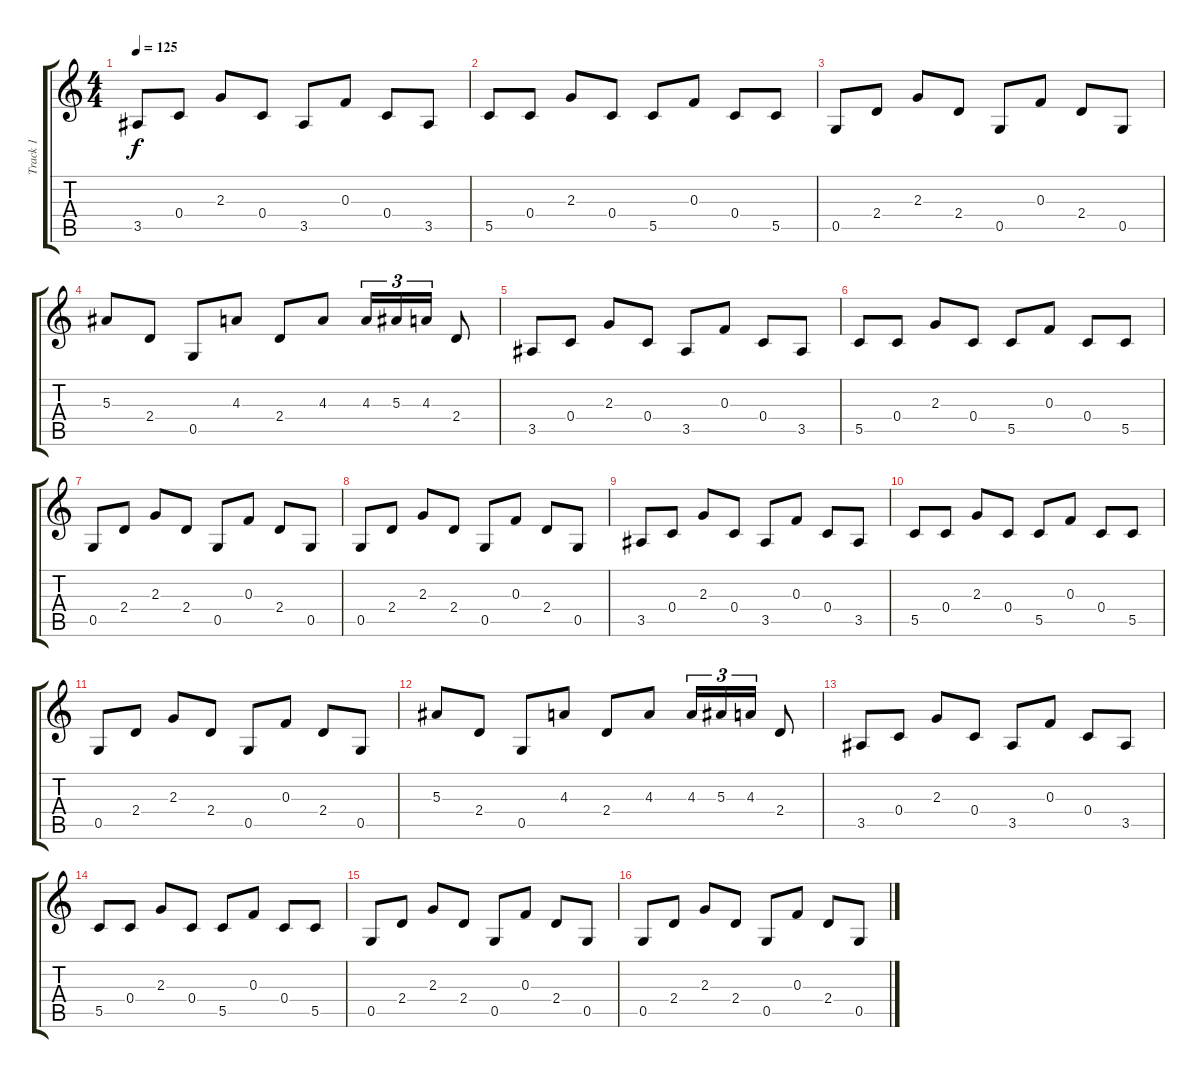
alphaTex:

\track ("Track 1" "Track 1") {instrument acousticguitarsteel}
\staff {score tabs}
\tuning (D4 A3 F3 C3 G2 D2) {hide}
\ts (4 4)
\tempo 125
\clef g2
\ks c
3.5.8{dy f} 0.4.8 2.3.8 0.4.8 3.5.8 0.3.8 0.4.8 3.5.8 |
5.5.8 0.4.8 2.3.8 0.4.8 5.5.8 0.3.8 0.4.8 5.5.8 |
0.5.8 2.4.8 2.3.8 2.4.8 0.5.8 0.3.8 2.4.8 0.5.8 |
5.3.8 2.4.8 0.5.8 4.3.8 2.4.8 4.3.8 4.3.16{tu (3 2)} 5.3.16{tu (3 2)} 4.3.16{tu (3 2)} 2.4.8 |
3.5.8 0.4.8 2.3.8 0.4.8 3.5.8 0.3.8 0.4.8 3.5.8 |
5.5.8 0.4.8 2.3.8 0.4.8 5.5.8 0.3.8 0.4.8 5.5.8 |
0.5.8 2.4.8 2.3.8 2.4.8 0.5.8 0.3.8 2.4.8 0.5.8 |
0.5.8 2.4.8 2.3.8 2.4.8 0.5.8 0.3.8 2.4.8 0.5.8 |
3.5.8 0.4.8 2.3.8 0.4.8 3.5.8 0.3.8 0.4.8 3.5.8 |
5.5.8 0.4.8 2.3.8 0.4.8 5.5.8 0.3.8 0.4.8 5.5.8 |
0.5.8 2.4.8 2.3.8 2.4.8 0.5.8 0.3.8 2.4.8 0.5.8 |
5.3.8 2.4.8 0.5.8 4.3.8 2.4.8 4.3.8 4.3.16{tu (3 2)} 5.3.16{tu (3 2)} 4.3.16{tu (3 2)} 2.4.8 |
3.5.8 0.4.8 2.3.8 0.4.8 3.5.8 0.3.8 0.4.8 3.5.8 |
5.5.8 0.4.8 2.3.8 0.4.8 5.5.8 0.3.8 0.4.8 5.5.8 |
0.5.8 2.4.8 2.3.8 2.4.8 0.5.8 0.3.8 2.4.8 0.5.8 |
0.5.8 2.4.8 2.3.8 2.4.8 0.5.8 0.3.8 2.4.8 0.5.8
